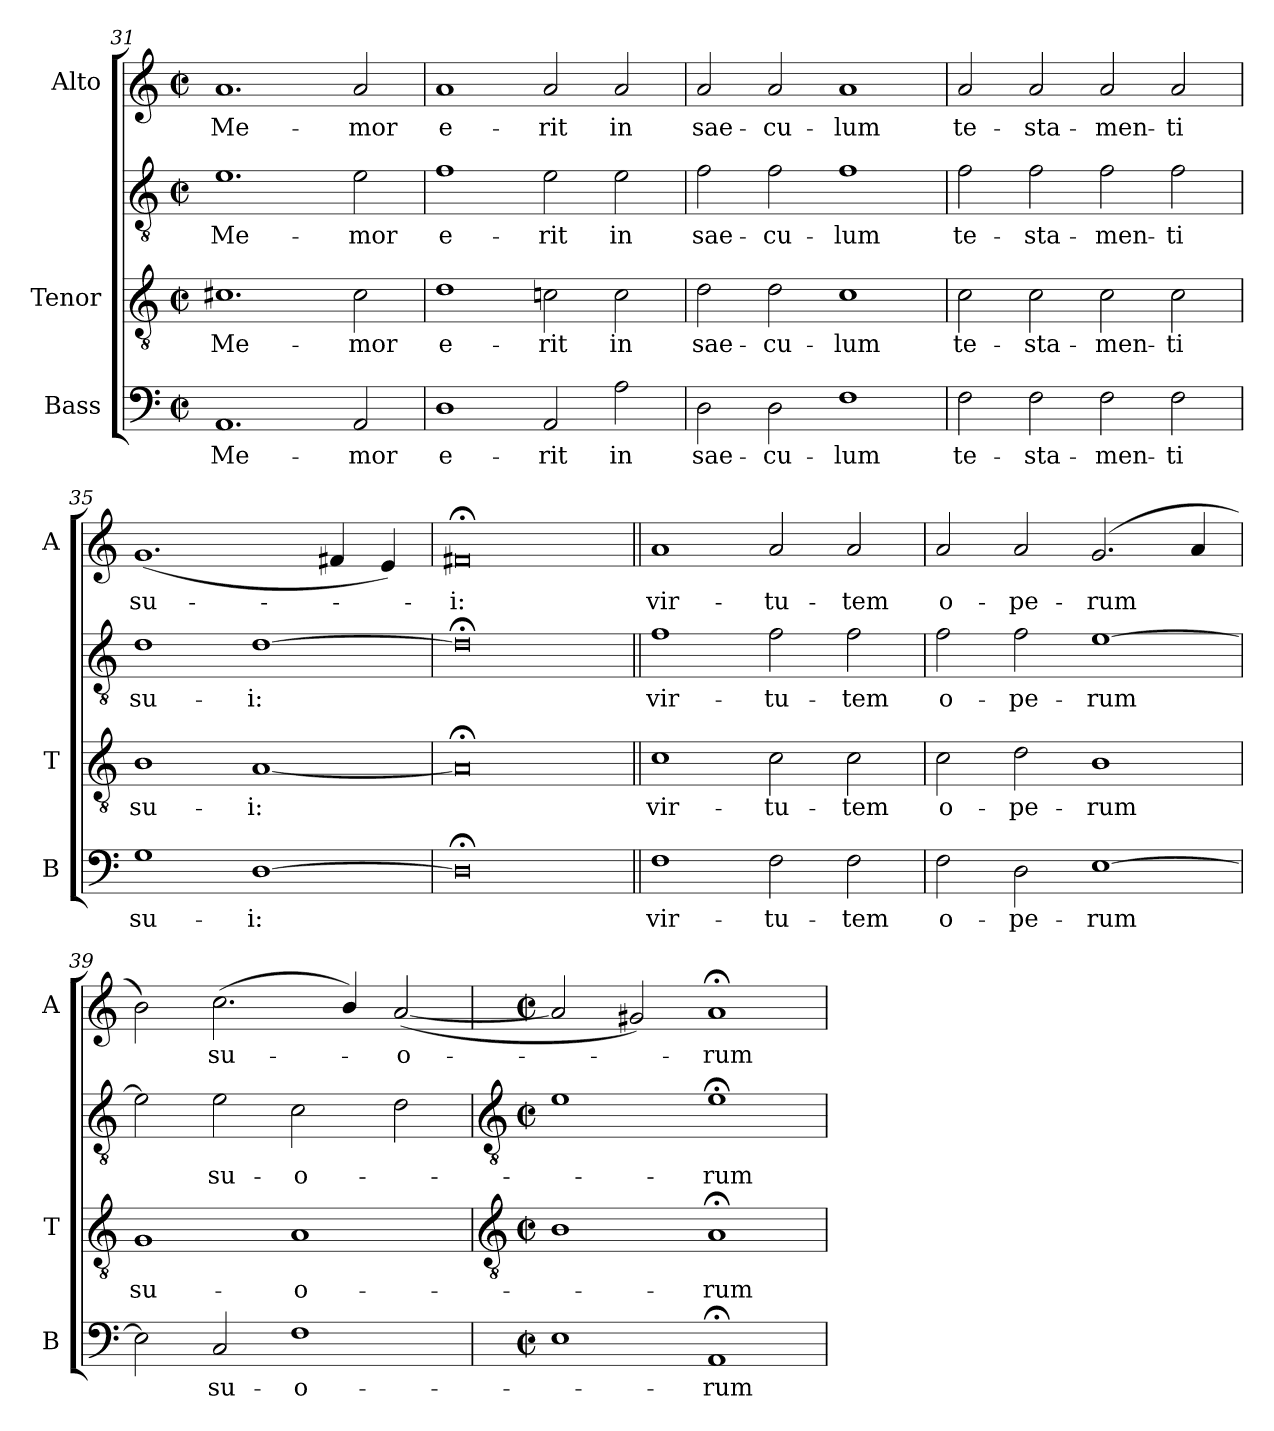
**kern	**text	**kern	**text	**kern	**text	**kern	**text
*part3	*part3	*part2	*part2	*part2	*part2	*part1	*part1
*staff4	*staff4	*staff3	*staff3	*staff2	*staff2	*staff1	*staff1
*I"Bass	*	*I"Tenor	*	*	*	*I"Alto	*
*I'B	*	*I'T	*	*	*	*I'A	*
!!LO:LB:g=z
*clefF4	*	*clefGv2	*	*clefGv2	*	*clefG2	*
*k[]	*	*k[]	*	*k[]	*	*k[]	*
*C:	*	*C:	*	*C:	*	*C:	*
*M4/2	*	*M4/2	*	*M4/2	*	*M4/2	*
*met(c|)	*	*met(c|)	*	*met(c|)	*	*met(c|)	*
=31	=31	=31	=31	=31	=31	=31	=31
!	!LO:LY:b	!	!LO:LY:b	!	!LO:LY:b	!	!LO:LY:b
1.AA	Me-	1.c#X	Me-	1.e	Me-	1.a	Me-
!	!LO:LY:b	!	!LO:LY:b	!	!LO:LY:b	!	!LO:LY:b
2AA	-mor	2c#	-mor	2e	-mor	2a	-mor
=32	=32	=32	=32	=32	=32	=32	=32
!	!LO:LY:b	!	!LO:LY:b	!	!LO:LY:b	!	!LO:LY:b
1D	e-	1d	e-	1f	e-	1a	e-
!	!LO:LY:b	!	!LO:LY:b	!	!LO:LY:b	!	!LO:LY:b
2AA	-rit	2cn	-rit	2e	-rit	2a	-rit
!	!LO:LY:b	!	!LO:LY:b	!	!LO:LY:b	!	!LO:LY:b
2A	in	2c	in	2e	in	2a	in
=33	=33	=33	=33	=33	=33	=33	=33
!	!LO:LY:b	!	!LO:LY:b	!	!LO:LY:b	!	!LO:LY:b
2D	sae-	2d	sae-	2f	sae-	2a	sae-
!	!LO:LY:b	!	!LO:LY:b	!	!LO:LY:b	!	!LO:LY:b
2D	-cu-	2d	-cu-	2f	-cu-	2a	-cu-
!	!LO:LY:b	!	!LO:LY:b	!	!LO:LY:b	!	!LO:LY:b
1F	-lum	1c	-lum	1f	-lum	1a	-lum
=34	=34	=34	=34	=34	=34	=34	=34
!	!LO:LY:b	!	!LO:LY:b	!	!LO:LY:b	!	!LO:LY:b
2F	te-	2c	te-	2f	te-	2a	te-
!	!LO:LY:b	!	!LO:LY:b	!	!LO:LY:b	!	!LO:LY:b
2F	-sta-	2c	-sta-	2f	-sta-	2a	-sta-
!	!LO:LY:b	!	!LO:LY:b	!	!LO:LY:b	!	!LO:LY:b
2F	-men-	2c	-men-	2f	-men-	2a	-men-
!	!LO:LY:b	!	!LO:LY:b	!	!LO:LY:b	!	!LO:LY:b
2F	-ti	2c	-ti	2f	-ti	2a	-ti
=35	=35	=35	=35	=35	=35	=35	=35
!	!LO:LY:b	!	!LO:LY:b	!	!LO:LY:b	!	!LO:LY:b
1G	su-	1B	su-	1d	su-	(<1.g	su-
!	!LO:LY:b	!	!LO:LY:b	!	!LO:LY:b	!	!
[1D	-i:	[1A	-i:	[1d	-i:	.	.
.	.	.	.	.	.	4f#	.
.	.	.	.	.	.	4e)	.
=36	=36	=36	=36	=36	=36	=36	=36
!	!	!	!	!	!	!	!LO:LY:b
0D;<]	.	0A;<]	.	0d;<]	.	0f#X;<	i:
=37||	=37||	=37||	=37||	=37||	=37||	=37||	=37||
!	!LO:LY:b	!	!LO:LY:b	!	!LO:LY:b	!	!LO:LY:b
1F	vir-	1c	vir-	1f	vir-	1a	vir-
!	!LO:LY:b	!	!LO:LY:b	!	!LO:LY:b	!	!LO:LY:b
2F	-tu-	2c	-tu-	2f	-tu-	2a	-tu-
!	!LO:LY:b	!	!LO:LY:b	!	!LO:LY:b	!	!LO:LY:b
2F	-tem	2c	-tem	2f	-tem	2a	-tem
=38	=38	=38	=38	=38	=38	=38	=38
!	!LO:LY:b	!	!LO:LY:b	!	!LO:LY:b	!	!LO:LY:b
2F	o-	2c	o-	2f	o-	2a	o-
!	!LO:LY:b	!	!LO:LY:b	!	!LO:LY:b	!	!LO:LY:b
2D	-pe-	2d	-pe-	2f	-pe-	2a	-pe-
!	!LO:LY:b	!	!LO:LY:b	!	!LO:LY:b	!	!LO:LY:b
[1E	-rum	1B	-rum	[1e	-rum	(<2.g	-rum
.	.	.	.	.	.	4a	.
=39	=39	=39	=39	=39	=39	=39	=39
!	!	!	!LO:LY:b	!	!	!	!
2E]	.	1G	su-	2e]	.	2b)	.
!	!LO:LY:b	!	!	!	!LO:LY:b	!	!LO:LY:b
2C	su-	.	.	2e	su-	(<2.cc	su-
!	!LO:LY:b	!	!LO:LY:b	!	!LO:LY:b	!	!
1F	-o-	1A	-o-	2c	-o-	.	.
.	.	.	.	.	.	4b/)	.
!	!	!	!	!	!	!	!LO:LY:b
.	.	.	.	2d	.	(<[2a	o-
!!LO:LB:g=z
=40	=40	=40	=40	=40	=40	=40	=40
*	*	*clefGv2	*	*clefGv2	*	*	*
*M4/2	*	*M4/2	*	*M4/2	*	*M4/2	*
*met(c|)	*	*met(c|)	*	*met(c|)	*	*met(c|)	*
1E	.	1B	.	1e	.	2a]	.
.	.	.	.	.	.	2g#)	.
!	!LO:LY:b	!	!LO:LY:b	!	!LO:LY:b	!	!LO:LY:b
1AA;<	rum	1A;<	rum	1e;<	rum	1a;<	rum
=	=	=	=	=	=	=	=
*-	*-	*-	*-	*-	*-	*-	*-
